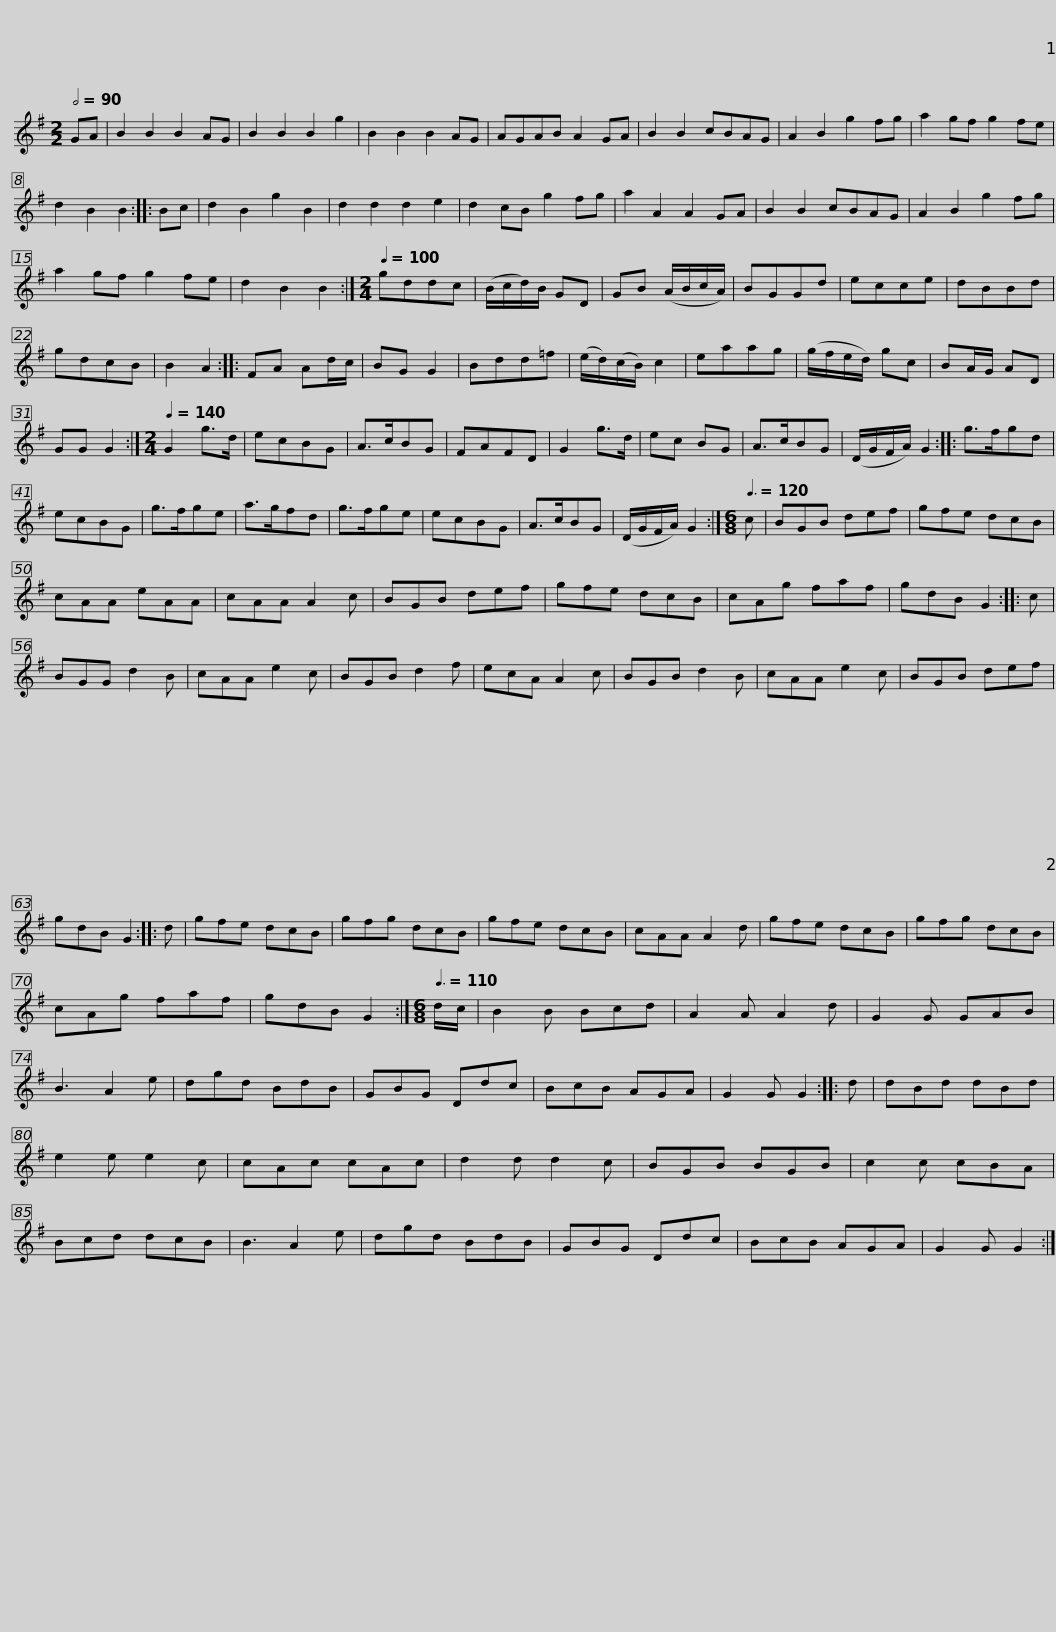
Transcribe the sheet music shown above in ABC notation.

X:1
L:1/8
Q:1/2=90
M:2/2
I:linebreak $
K:G
V:1 treble
V:1
 GA | B2 B2 B2 AG | B2 B2 B2 g2 | B2 B2 B2 AG | AGAB A2 GA |$ %5
 B2 B2 cBAG | A2 B2 g2 fg | a2 gf g2 fe | d2 B2 B2 ::$ Bc | %10
 d2 B2 g2 B2 | d2 d2 d2 e2 | d2 cB g2 fg | a2 A2 A2 GA |$ B2 B2 cBAG | %15
 A2 B2 g2 fg | a2 gf g2 fe | d2 B2 B2 :|[M:2/4][Q:1/4=100] gddc | (B/c/d/)B/ GD | %20
 GB (A/B/c/A/) |$ BGGd | ecce | dBBd | gdcB | %25
 B2 A2 ::$ FA Ad/c/ | BG G2 | Bdd=f | (e/d/)(c/B/) c2 |$ %30
 eaag | (g/f/e/d/) gc | BA/G/ AD | GG G2 :|[M:2/4][Q:1/4=140] G2 g>d | %35
 ecBG | A>cBG | FAFD | G2 g>d | ec BG |$ %40
 A>cBG | (D/G/F/A/) G2 ::$ g>fgd | ecBG | g>fge | %45
 a>gfd | g>fge | ecBG | A>cBG | (D/G/F/A/) G2 :| %50
[M:6/8][Q:3/8=120] c | BGB def |$ gfe dcB | cAA eAA | cAA A2 c |$ %55
 BGB def | gfe dcB | cAg faf | gdB G2 ::$ c | %60
 BGG d2 B | cAA e2 c | BGB d2 f | ecA A2 c |$ BGB d2 B | %65
 cAA e2 c | BGB def | gdB G2 ::$ d | gfe dcB | %70
 gfg dcB | gfe dcB | cAA A2 d |$ gfe dcB | gfg dcB | %75
 cAg faf | gdB G2 :|[M:6/8][Q:3/8=110] d/c/ | B2 B Bcd | A2 A A2 d | %80
 G2 G GAB | B3 A2 e |$ dgd BdB | GBG Ddc | BcB AGA | %85
 G2 G G2 ::$ d | dBd dBd | e2 e e2 c | cAc cAc | %90
 d2 d d2 c |$ BGB BGB | c2 c cBA | Bcd dcB | B3 A2 e |$ %95
 dgd BdB | GBG Ddc | BcB AGA | G2 G G2 :| %99
